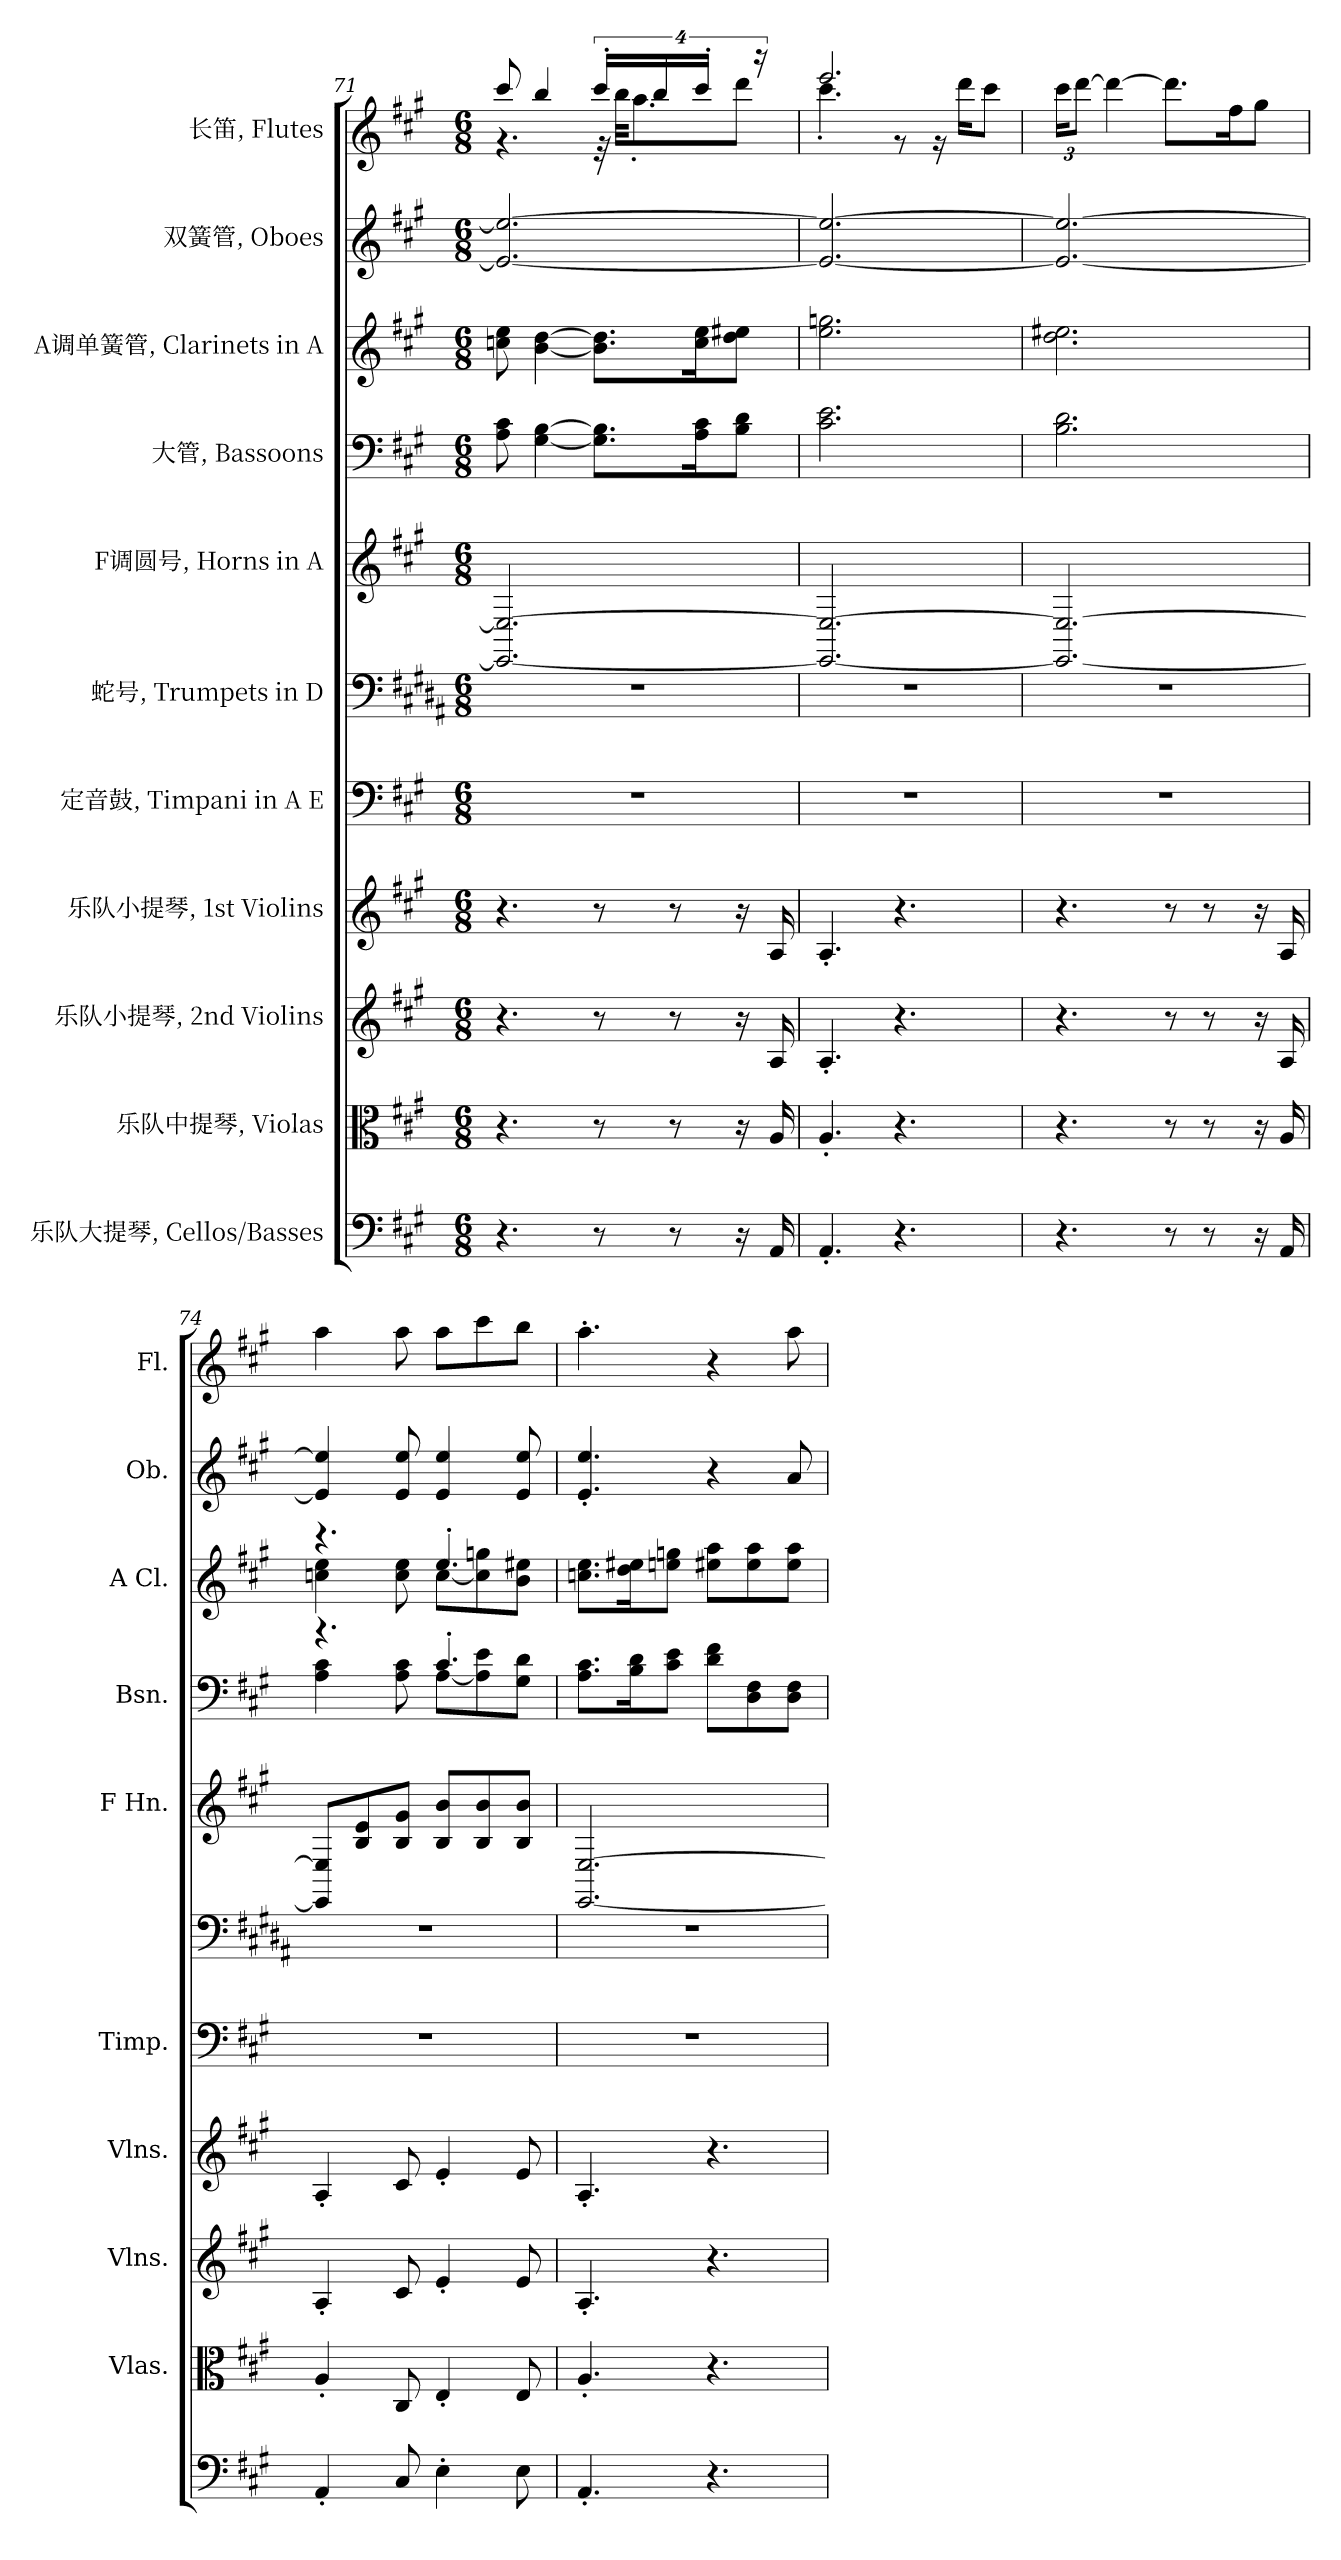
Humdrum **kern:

**kern	**kern	**kern	**kern	**kern	**kern	**kern	**kern	**kern	**kern	**kern
*part11	*part10	*part9	*part8	*part7	*part6	*part5	*part4	*part3	*part2	*part1
*staff11	*staff10	*staff9	*staff8	*staff7	*staff6	*staff5	*staff4	*staff3	*staff2	*staff1
*I"乐队大提琴, Cellos/Basses	*I"乐队中提琴, Violas	*I"乐队小提琴, 2nd Violins	*I"乐队小提琴, 1st Violins	*I"定音鼓, Timpani in A E	*I"蛇号, Trumpets in D	*I"F调圆号, Horns in A	*I"大管, Bassoons	*I"A调单簧管, Clarinets in A	*I"双簧管, Oboes	*I"长笛, Flutes
*	*I'Vlas.	*I'Vlns.	*I'Vlns.	*I'Timp.	*	*I'F Hn.	*I'Bsn.	*I'A Cl.	*I'Ob.	*I'Fl.
*clefF4	*clefC3	*clefG2	*clefG2	*clefF4	*clefF4	*clefG2	*clefF4	*clefG2	*clefG2	*clefG2
*	*	*	*	*	*ITrd1c2	*ITrd4c7	*	*ITrd2c3	*	*
*k[f#c#g#]	*k[f#c#g#]	*k[f#c#g#]	*k[f#c#g#]	*k[f#c#g#]	*k[f#c#g#]	*k[f#c#]	*k[f#c#g#]	*k[f#c#g#d#a#e#]	*k[f#c#g#]	*k[f#c#g#]
*M6/8	*M6/8	*M6/8	*M6/8	*M6/8	*M6/8	*M6/8	*M6/8	*M6/8	*M6/8	*M6/8
=71	=71	=71	=71	=71	=71	=71	=71	=71	=71	=71
*	*	*	*	*	*	*	*	*	*	*^
4.r	4.r	4.r	4.r	2.r	2.r	2.AAA/_ 2.AA/_	8A\ 8c#\	8an\ 8cc#\	2.e/_ 2.ee/_	8ccc#/	4.r
.	.	.	.	.	.	.	[4G#\ [4B\	[4g#\ [4b\	.	4bb/	.
8r	8r	8r	8r	.	.	.	8.G#\] 8.B\]L	8.g#\] 8.b\]L	.	32%3ccc#'/L	32r
.	.	.	.	.	.	.	.	.	.	.	32bb\KKL
.	.	.	.	.	.	.	.	.	.	.	8.aa'\
.	.	.	.	.	.	.	.	.	.	32%3bb/	.
8r	8r	8r	8r	.	.	.	.	.	.	.	.
.	.	.	.	.	.	.	16A\ 16c#\K	16a\ 16cc#\K	.	32%3ccc#'/J	.
16r	16r	16r	16r	.	.	.	8B\ 8d\J	8b\ 8cc##X\J	.	.	8ddd\J
.	.	.	.	.	.	.	.	.	.	32%3r	.
16AA/	16A/	16A/	16A/	.	.	.	.	.	.	.	.
=72	=72	=72	=72	=72	=72	=72	=72	=72	=72	=72	=72
4.AA'/	4.A'/	4.A'/	4.A'/	2.r	2.r	2.AAA/_ 2.AA/_	2.c#\ 2.e\	2.cc#\ 2.een\	2.e/_ 2.ee/_	2.eee/	4.ccc#'\
4.r	4.r	4.r	4.r	.	.	.	.	.	.	.	8r
.	.	.	.	.	.	.	.	.	.	.	16r
.	.	.	.	.	.	.	.	.	.	.	16ddd\KL
.	.	.	.	.	.	.	.	.	.	.	8ccc#\J
*	*	*	*	*	*	*	*	*	*	*v	*v
=73	=73	=73	=73	=73	=73	=73	=73	=73	=73	=73
*	*	*	*	*	*	*	*	*	*	*Xbrackettup
4.r	4.r	4.r	4.r	2.r	2.r	2.AAA/_ 2.AA/_	2.B\ 2.d\	2.b\ 2.cc##X\	2.e/_ 2.ee/_	24ccc#\KL
.	.	.	.	.	.	.	.	.	.	[12ddd\J
.	.	.	.	.	.	.	.	.	.	4ddd\_
8r	8r	8r	8r	.	.	.	.	.	.	8.ddd\L]
8r	8r	8r	8r	.	.	.	.	.	.	.
.	.	.	.	.	.	.	.	.	.	16ff#\K
16r	16r	16r	16r	.	.	.	.	.	.	8gg#\J
16AA/	16A/	16A/	16A/	.	.	.	.	.	.	.
!!LO:PB:g=z
=74	=74	=74	=74	=74	=74	=74	=74	=74	=74	=74
*	*	*	*	*	*	*	*^	*^	*	*
4AA'/	4A'/	4A'/	4A'/	2.r	2.r	8AAA/] 8AA/]L	4.r	4A\ 4c#\	4.r	4an\ 4cc#\	4e/] 4ee/]	4aa\
.	.	.	.	.	.	8E/ 8A/	.	.	.	.	.	.
8C#/	8C#/	8c#/	8c#/	.	.	8E/ 8c#/J	.	8A\ 8c#\	.	8a\ 8cc#\	8e/ 8ee/	8aa\
4E'\	4E'/	4e'/	4e'/	.	.	8E/ 8e/L	4.c#'/	[8A\L	4.cc#'/	[8a\L	4e/ 4ee/	8aa\L
.	.	.	.	.	.	8E/ 8e/	.	8A\] 8e\	.	8a\] 8een\	.	8ccc#\
8E\	8E/	8e/	8e/	.	.	8E/ 8e/J	.	8G#\ 8d\J	.	8g#\ 8cc##X\J	8e/ 8ee/	8bb\J
*	*	*	*	*	*	*	*v	*v	*	*	*	*
*	*	*	*	*	*	*	*	*v	*v	*	*
=75	=75	=75	=75	=75	=75	=75	=75	=75	=75	=75
4.AA'/	4.A'/	4.A'/	4.A'/	2.r	2.r	[2.AAA/ [2.AA/	8.A\ 8.c#\L	8.an\ 8.cc#\L	4.e/' 4.ee/'	4.aa'\
.	.	.	.	.	.	.	16B\ 16d\K	16b\ 16cc##X\K	.	.
.	.	.	.	.	.	.	8c#\ 8e\J	8cc#X\ 8een\J	.	.
4.r	4.r	4.r	4.r	.	.	.	8d\ 8f#\L	8cc##X\ 8ff#\L	4r	4r
.	.	.	.	.	.	.	8D\ 8F#\	8cc##\ 8ff#\	.	.
.	.	.	.	.	.	.	8D\ 8F#\J	8cc##\ 8ff#\J	8a/	8aa\
=	=	=	=	=	=	=	=	=	=	=
*-	*-	*-	*-	*-	*-	*-	*-	*-	*-	*-
